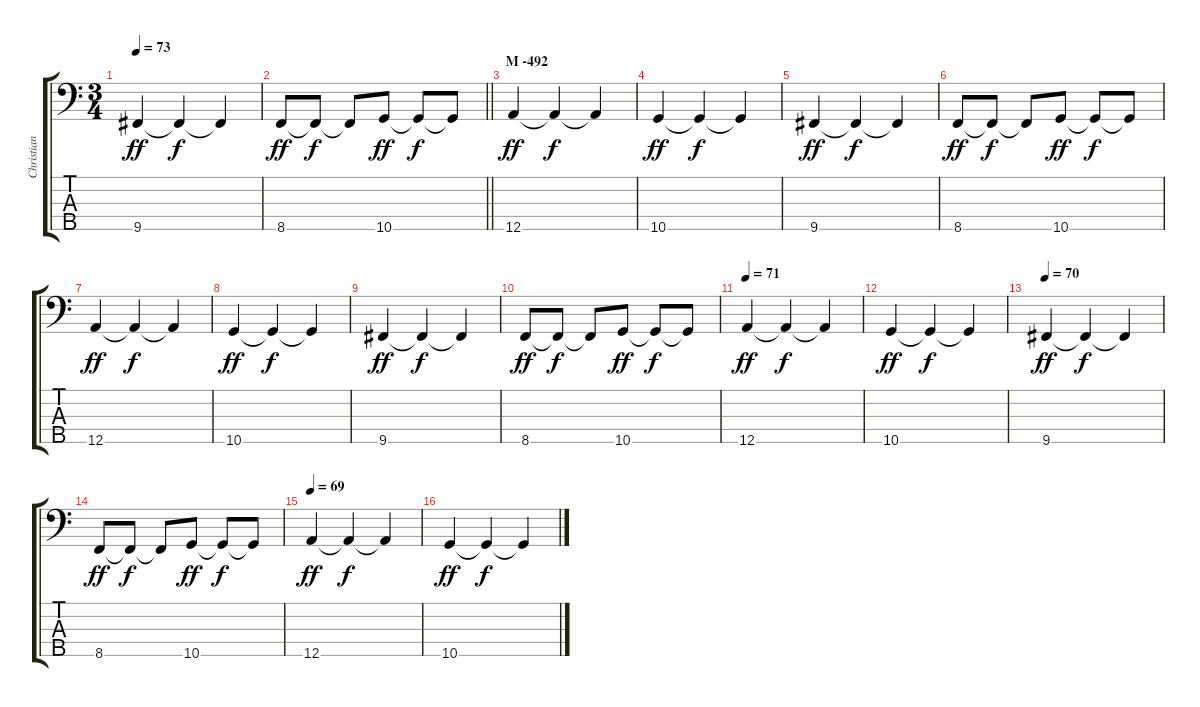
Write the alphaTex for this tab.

\track ("Christian Larsson (Bass Guitar)" "Christian ") {instrument electricbassfinger}
\staff {score tabs}
\tuning (F2 C2 G1 D1 A0) {hide}
\ts (3 4)
\tempo 73
\clef f4
\ks c
9.5.4{dy ff} 9.5{t}.4{dy f} 9.5{t}.4 |
\barLineRight lightlight
8.5.8{dy ff} 8.5{t}.8{dy f} 8.5{t}.8 10.5.8{dy ff} 10.5{t}.8{dy f} 10.5{t}.8 |
\section ("" "M -492")
12.5.4{dy ff} 12.5{t}.4{dy f} 12.5{t}.4 |
10.5.4{dy ff} 10.5{t}.4{dy f} 10.5{t}.4 |
9.5.4{dy ff} 9.5{t}.4{dy f} 9.5{t}.4 |
8.5.8{dy ff} 8.5{t}.8{dy f} 8.5{t}.8 10.5.8{dy ff} 10.5{t}.8{dy f} 10.5{t}.8 |
12.5.4{dy ff} 12.5{t}.4{dy f} 12.5{t}.4 |
10.5.4{dy ff} 10.5{t}.4{dy f} 10.5{t}.4 |
9.5.4{dy ff} 9.5{t}.4{dy f} 9.5{t}.4 |
8.5.8{dy ff} 8.5{t}.8{dy f} 8.5{t}.8 10.5.8{dy ff} 10.5{t}.8{dy f} 10.5{t}.8 |
\tempo 71
12.5.4{dy ff} 12.5{t}.4{dy f} 12.5{t}.4 |
10.5.4{dy ff} 10.5{t}.4{dy f} 10.5{t}.4 |
\tempo 70
9.5.4{dy ff} 9.5{t}.4{dy f} 9.5{t}.4 |
8.5.8{dy ff} 8.5{t}.8{dy f} 8.5{t}.8 10.5.8{dy ff} 10.5{t}.8{dy f} 10.5{t}.8 |
\tempo 69
12.5.4{dy ff} 12.5{t}.4{dy f} 12.5{t}.4 |
10.5.4{dy ff} 10.5{t}.4{dy f} 10.5{t}.4
